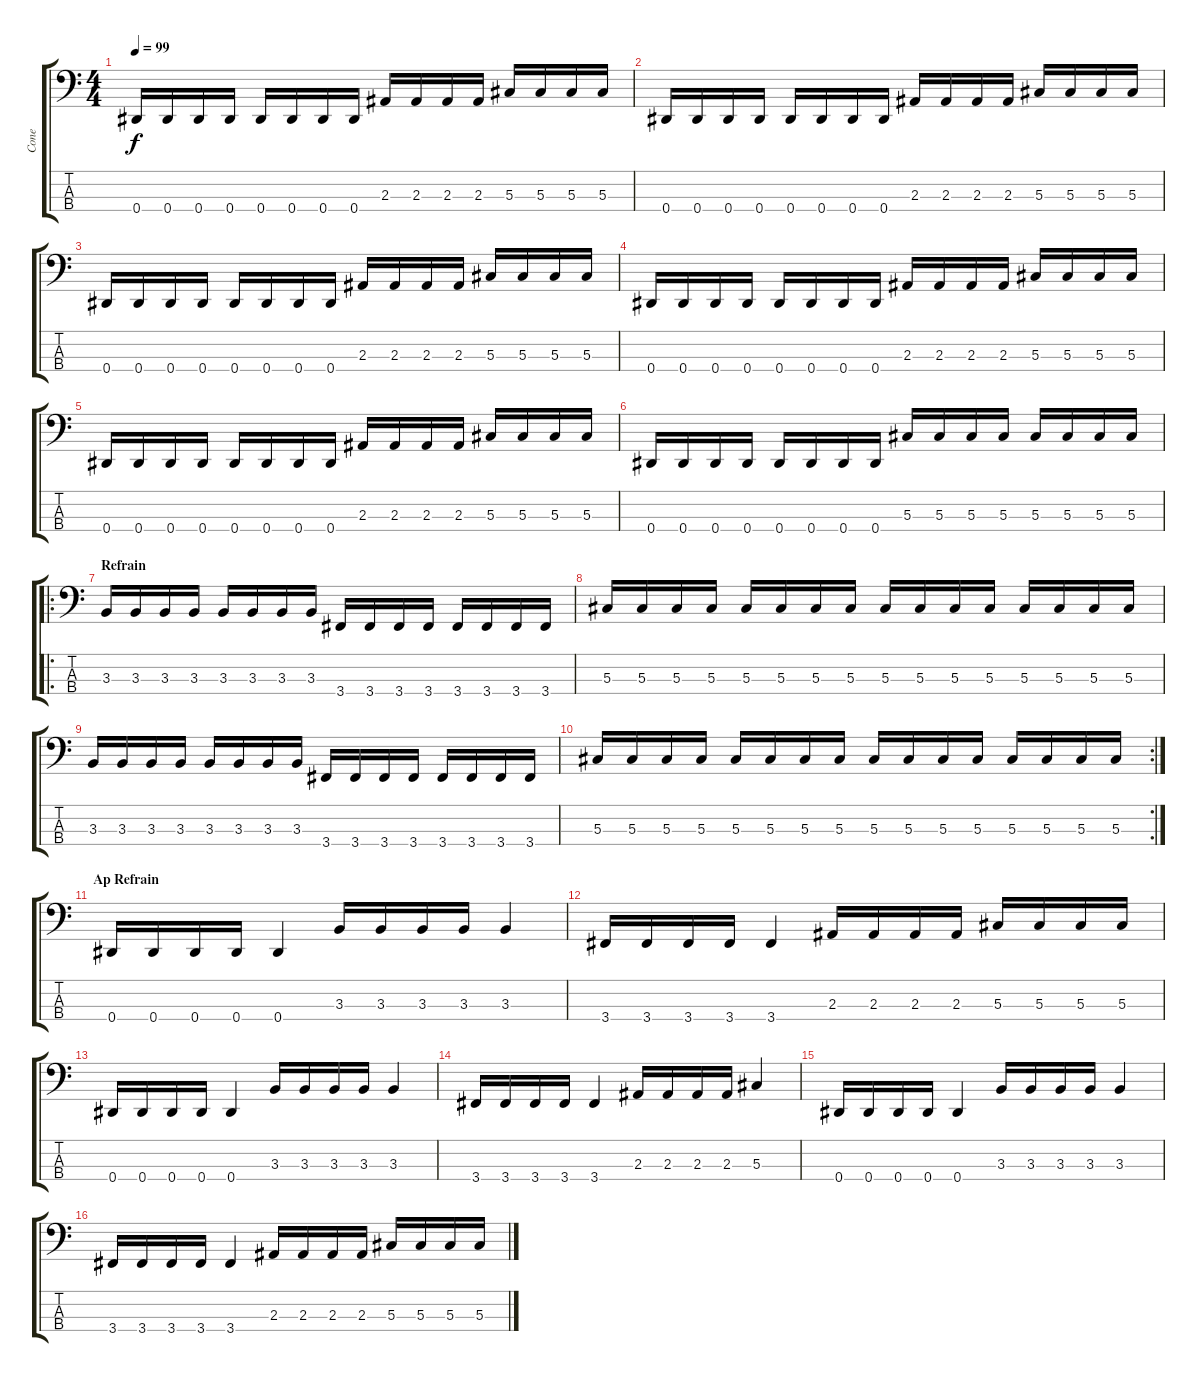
\track ("Cone" "Cone") {instrument electricbasspick}
\staff {score tabs}
\tuning (Gb2 Db2 Ab1 Eb1) {hide}
\ts (4 4)
\tempo 99
\clef f4
\ks c
0.4.16{dy f} 0.4.16 0.4.16 0.4.16 0.4.16 0.4.16 0.4.16 0.4.16 2.3.16 2.3.16 2.3.16 2.3.16 5.3.16 5.3.16 5.3.16 5.3.16 |
0.4.16 0.4.16 0.4.16 0.4.16 0.4.16 0.4.16 0.4.16 0.4.16 2.3.16 2.3.16 2.3.16 2.3.16 5.3.16 5.3.16 5.3.16 5.3.16 |
0.4.16 0.4.16 0.4.16 0.4.16 0.4.16 0.4.16 0.4.16 0.4.16 2.3.16 2.3.16 2.3.16 2.3.16 5.3.16 5.3.16 5.3.16 5.3.16 |
0.4.16 0.4.16 0.4.16 0.4.16 0.4.16 0.4.16 0.4.16 0.4.16 2.3.16 2.3.16 2.3.16 2.3.16 5.3.16 5.3.16 5.3.16 5.3.16 |
0.4.16 0.4.16 0.4.16 0.4.16 0.4.16 0.4.16 0.4.16 0.4.16 2.3.16 2.3.16 2.3.16 2.3.16 5.3.16 5.3.16 5.3.16 5.3.16 |
0.4.16 0.4.16 0.4.16 0.4.16 0.4.16 0.4.16 0.4.16 0.4.16 5.3.16 5.3.16 5.3.16 5.3.16 5.3.16 5.3.16 5.3.16 5.3.16 |
\ro
\section ("" "Refrain")
3.3.16 3.3.16 3.3.16 3.3.16 3.3.16 3.3.16 3.3.16 3.3.16 3.4.16 3.4.16 3.4.16 3.4.16 3.4.16 3.4.16 3.4.16 3.4.16 |
5.3.16 5.3.16 5.3.16 5.3.16 5.3.16 5.3.16 5.3.16 5.3.16 5.3.16 5.3.16 5.3.16 5.3.16 5.3.16 5.3.16 5.3.16 5.3.16 |
3.3.16 3.3.16 3.3.16 3.3.16 3.3.16 3.3.16 3.3.16 3.3.16 3.4.16 3.4.16 3.4.16 3.4.16 3.4.16 3.4.16 3.4.16 3.4.16 |
\rc 2
5.3.16 5.3.16 5.3.16 5.3.16 5.3.16 5.3.16 5.3.16 5.3.16 5.3.16 5.3.16 5.3.16 5.3.16 5.3.16 5.3.16 5.3.16 5.3.16 |
\section ("" "Ap Refrain")
0.4.16 0.4.16 0.4.16 0.4.16 0.4.4 3.3.16 3.3.16 3.3.16 3.3.16 3.3.4 |
3.4.16 3.4.16 3.4.16 3.4.16 3.4.4 2.3.16 2.3.16 2.3.16 2.3.16 5.3.16 5.3.16 5.3.16 5.3.16 |
0.4.16 0.4.16 0.4.16 0.4.16 0.4.4 3.3.16 3.3.16 3.3.16 3.3.16 3.3.4 |
3.4.16 3.4.16 3.4.16 3.4.16 3.4.4 2.3.16 2.3.16 2.3.16 2.3.16 5.3.4 |
0.4.16 0.4.16 0.4.16 0.4.16 0.4.4 3.3.16 3.3.16 3.3.16 3.3.16 3.3.4 |
3.4.16 3.4.16 3.4.16 3.4.16 3.4.4 2.3.16 2.3.16 2.3.16 2.3.16 5.3.16 5.3.16 5.3.16 5.3.16
